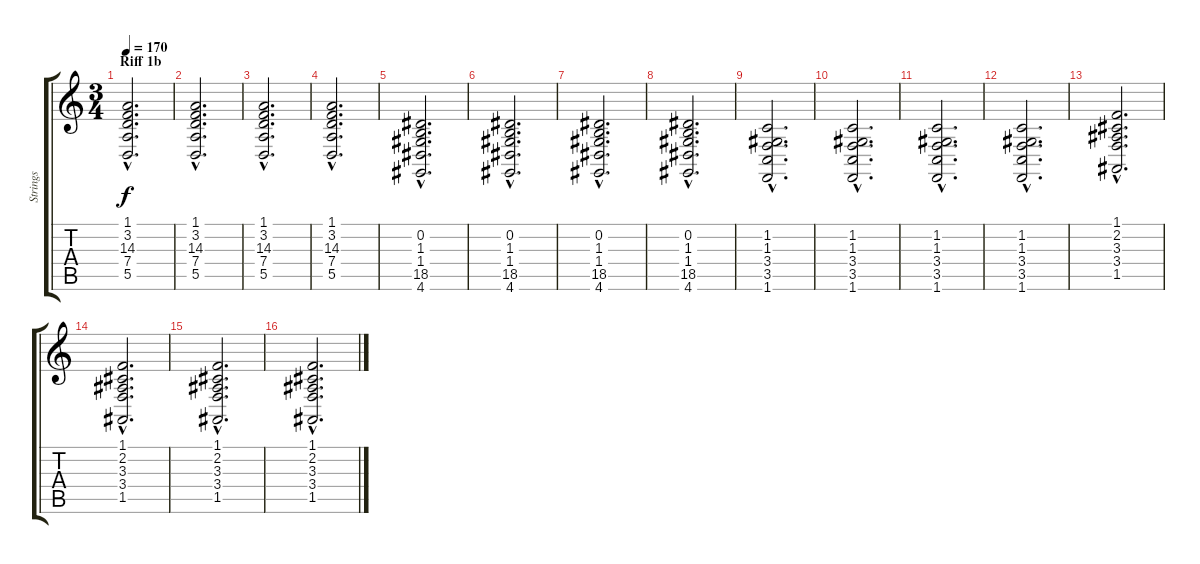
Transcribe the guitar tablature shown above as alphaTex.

\track ("Strings" "Strings") {instrument stringensemble1}
\staff {score tabs}
\tuning (E4 B3 G3 D3 A2 E2) {hide}
\ts (3 4)
\section ("" "Riff 1b")
\tempo 170
\clef g2
\ks c
(1.1{hac} 3.2{hac} 14.3{hac} 7.4{hac} 5.5{hac}).2{d dy f} |
(1.1{hac} 3.2{hac} 14.3{hac} 7.4{hac} 5.5{hac}).2{d} |
(1.1{hac} 3.2{hac} 14.3{hac} 7.4{hac} 5.5{hac}).2{d} |
(1.1{hac} 3.2{hac} 14.3{hac} 7.4{hac} 5.5{hac}).2{d} |
(0.2{hac} 1.3{hac} 1.4{hac} 18.5{hac} 4.6{hac}).2{d} |
(0.2{hac} 1.3{hac} 1.4{hac} 18.5{hac} 4.6{hac}).2{d} |
(0.2{hac} 1.3{hac} 1.4{hac} 18.5{hac} 4.6{hac}).2{d} |
(0.2{hac} 1.3{hac} 1.4{hac} 18.5{hac} 4.6{hac}).2{d} |
(1.2{hac} 1.3{hac} 3.4{hac} 3.5{hac} 1.6{hac}).2{d} |
(1.2{hac} 1.3{hac} 3.4{hac} 3.5{hac} 1.6{hac}).2{d} |
(1.2{hac} 1.3{hac} 3.4{hac} 3.5{hac} 1.6{hac}).2{d} |
(1.2{hac} 1.3{hac} 3.4{hac} 3.5{hac} 1.6{hac}).2{d} |
(1.1{hac} 2.2{hac} 3.3{hac} 3.4{hac} 1.5{hac}).2{d} |
(1.1{hac} 2.2{hac} 3.3{hac} 3.4{hac} 1.5{hac}).2{d} |
(1.1{hac} 2.2{hac} 3.3{hac} 3.4{hac} 1.5{hac}).2{d} |
(1.1{hac} 2.2{hac} 3.3{hac} 3.4{hac} 1.5{hac}).2{d}
